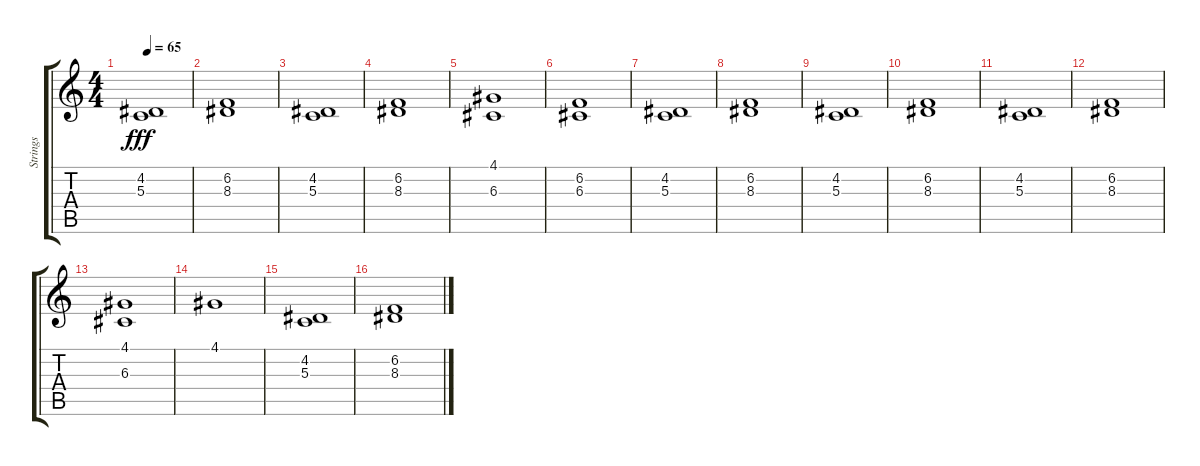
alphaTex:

\track ("Strings" "Strings") {instrument stringensemble2}
\staff {score tabs}
\tuning (E4 B3 G3 D3 A2 E2) {hide}
\ts (4 4)
\tempo 65
\clef g2
\ks c
(4.2 5.3).1{dy fff} |
(6.2 8.3).1 |
(4.2 5.3).1 |
(6.2 8.3).1 |
(4.1 6.3).1 |
(6.2 6.3).1 |
(4.2 5.3).1 |
(6.2 8.3).1 |
(4.2 5.3).1 |
(6.2 8.3).1 |
(4.2 5.3).1 |
(6.2 8.3).1 |
(4.1 6.3).1 |
4.1.1 |
(4.2 5.3).1 |
(6.2 8.3).1
